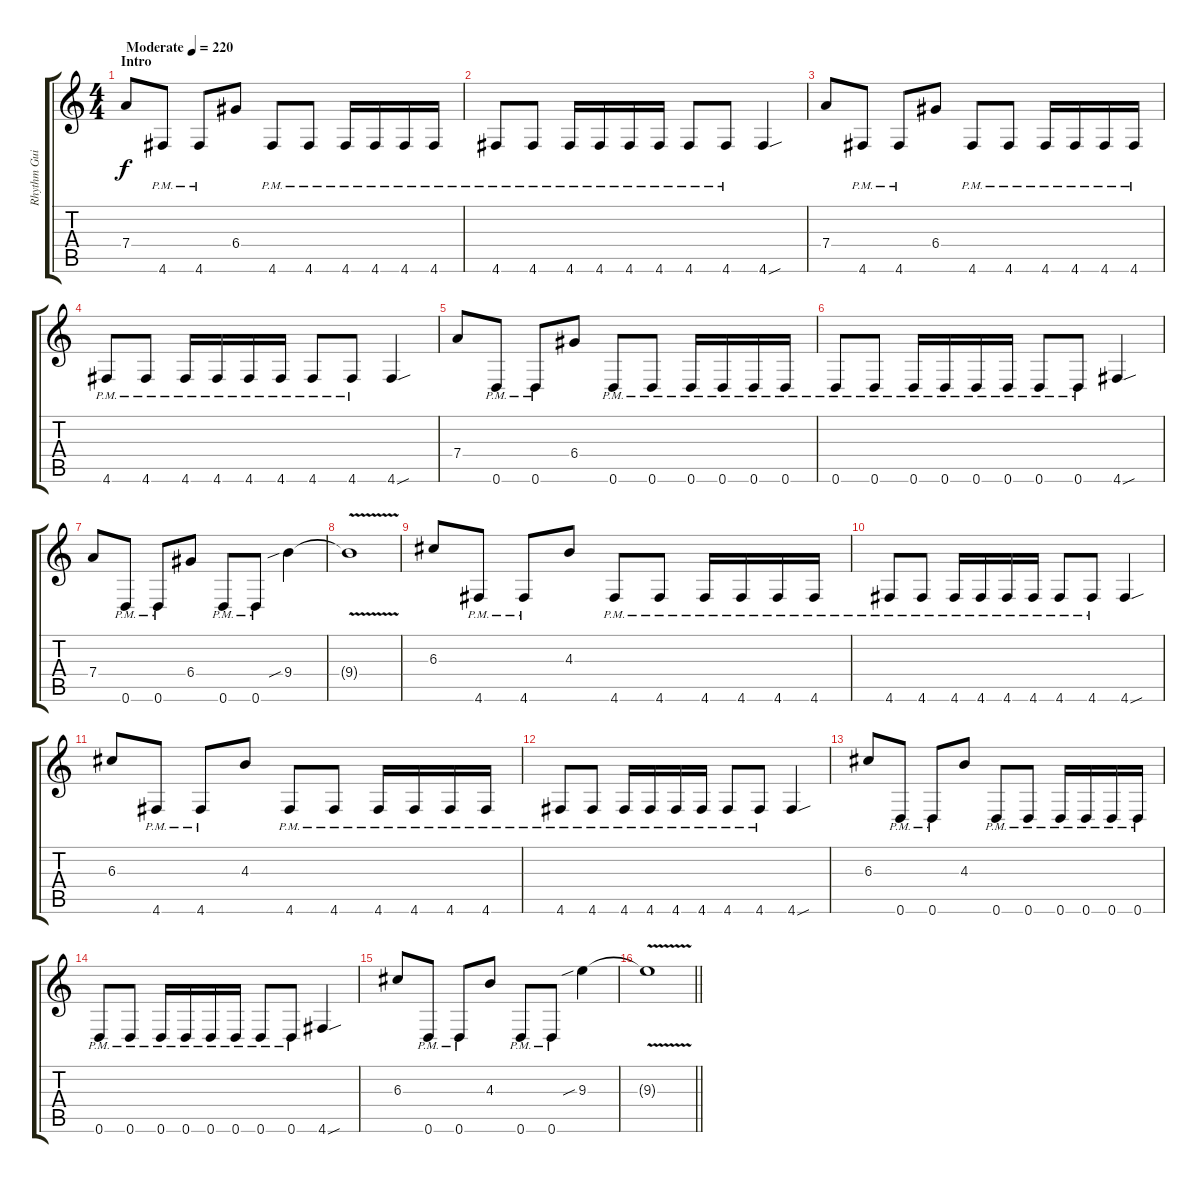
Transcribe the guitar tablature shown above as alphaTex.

\track ("Rhythm Guitar 1" "Rhythm Gui") {instrument distortionguitar}
\staff {score tabs}
\tuning (E4 B3 G3 D3 A2 D2) {hide}
\ts (4 4)
\section ("" "Intro")
\tempo (220 "Moderate")
\clef g2
\ks c
7.4.8{dy f instrument distortionguitar} 4.6{pm}.8 4.6{pm}.8 6.4.8 4.6{pm}.8 4.6{pm}.8 4.6{pm}.16 4.6{pm}.16 4.6{pm}.16 4.6{pm}.16 |
4.6{pm}.8 4.6{pm}.8 4.6{pm}.16 4.6{pm}.16 4.6{pm}.16 4.6{pm}.16 4.6{pm}.8 4.6{pm}.8 4.6{sou}.4 |
7.4.8 4.6{pm}.8 4.6{pm}.8 6.4.8 4.6{pm}.8 4.6{pm}.8 4.6{pm}.16 4.6{pm}.16 4.6{pm}.16 4.6{pm}.16 |
4.6{pm}.8 4.6{pm}.8 4.6{pm}.16 4.6{pm}.16 4.6{pm}.16 4.6{pm}.16 4.6{pm}.8 4.6{pm}.8 4.6{sou}.4 |
7.4.8 0.6{pm}.8 0.6{pm}.8 6.4.8 0.6{pm}.8 0.6{pm}.8 0.6{pm}.16 0.6{pm}.16 0.6{pm}.16 0.6{pm}.16 |
0.6{pm}.8 0.6{pm}.8 0.6{pm}.16 0.6{pm}.16 0.6{pm}.16 0.6{pm}.16 0.6{pm}.8 0.6{pm}.8 4.6{sou}.4 |
7.4.8 0.6{pm}.8 0.6{pm}.8 6.4.8 0.6{pm}.8 0.6{pm}.8 9.4{sib}.4 |
9.4{v t}.1 |
6.3.8 4.6{pm}.8 4.6{pm}.8 4.3.8 4.6{pm}.8 4.6{pm}.8 4.6{pm}.16 4.6{pm}.16 4.6{pm}.16 4.6{pm}.16 |
4.6{pm}.8 4.6{pm}.8 4.6{pm}.16 4.6{pm}.16 4.6{pm}.16 4.6{pm}.16 4.6{pm}.8 4.6{pm}.8 4.6{sou}.4 |
6.3.8 4.6{pm}.8 4.6{pm}.8 4.3.8 4.6{pm}.8 4.6{pm}.8 4.6{pm}.16 4.6{pm}.16 4.6{pm}.16 4.6{pm}.16 |
4.6{pm}.8 4.6{pm}.8 4.6{pm}.16 4.6{pm}.16 4.6{pm}.16 4.6{pm}.16 4.6{pm}.8 4.6{pm}.8 4.6{sou}.4 |
6.3.8 0.6{pm}.8 0.6{pm}.8 4.3.8 0.6{pm}.8 0.6{pm}.8 0.6{pm}.16 0.6{pm}.16 0.6{pm}.16 0.6{pm}.16 |
0.6{pm}.8 0.6{pm}.8 0.6{pm}.16 0.6{pm}.16 0.6{pm}.16 0.6{pm}.16 0.6{pm}.8 0.6{pm}.8 4.6{sou}.4 |
6.3.8 0.6{pm}.8 0.6{pm}.8 4.3.8 0.6{pm}.8 0.6{pm}.8 9.3{sib}.4 |
\barLineRight lightlight
9.3{v t}.1
